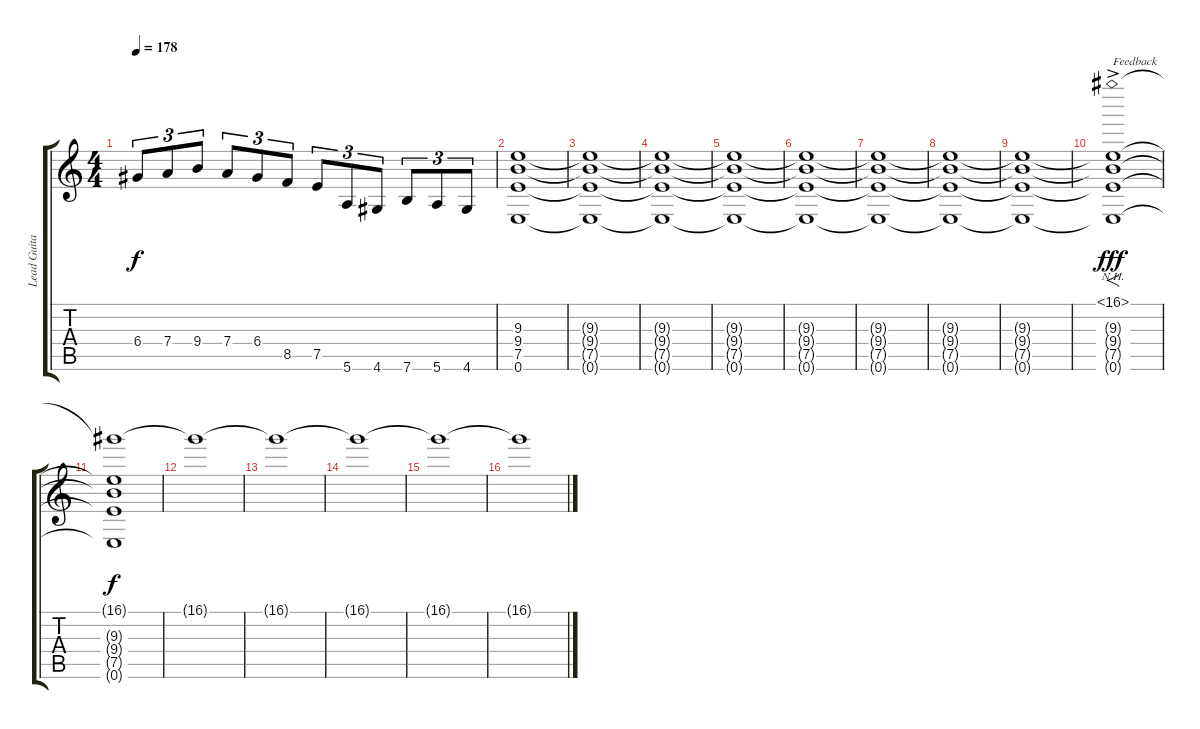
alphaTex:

\track ("Lead Guitar" "Lead Guita") {instrument distortionguitar}
\staff {score tabs}
\tuning (E4 B3 G3 D3 A2 E2) {hide}
\ts (4 4)
\tempo 178
\clef g2
\ks c
6.4.8{tu (3 2) dy f} 7.4.8{tu (3 2)} 9.4.8{tu (3 2)} 7.4.8{tu (3 2)} 6.4.8{tu (3 2)} 8.5.8{tu (3 2)} 7.5.8{tu (3 2)} 5.6.8{tu (3 2)} 4.6.8{tu (3 2)} 7.6.8{tu (3 2)} 5.6.8{tu (3 2)} 4.6.8{tu (3 2)} |
(9.3 9.4 7.5 0.6).1 |
(9.3{t} 9.4{t} 7.5{t} 0.6{t}).1 |
(9.3{t} 9.4{t} 7.5{t} 0.6{t}).1 |
(9.3{t} 9.4{t} 7.5{t} 0.6{t}).1 |
(9.3{t} 9.4{t} 7.5{t} 0.6{t}).1 |
(9.3{t} 9.4{t} 7.5{t} 0.6{t}).1 |
(9.3{t} 9.4{t} 7.5{t} 0.6{t}).1 |
(9.3{t} 9.4{t} 7.5{t} 0.6{t}).1 |
(16.1{nh ac} 9.3{t} 9.4{t} 7.5{t} 0.6{t}).1{f txt "Feedback" dy fff} |
(16.1{t} 9.3{t} 9.4{t} 7.5{t} 0.6{t}).1{dy f} |
16.1{t}.1 |
16.1{t}.1 |
16.1{t}.1 |
16.1{t}.1 |
16.1{t}.1
